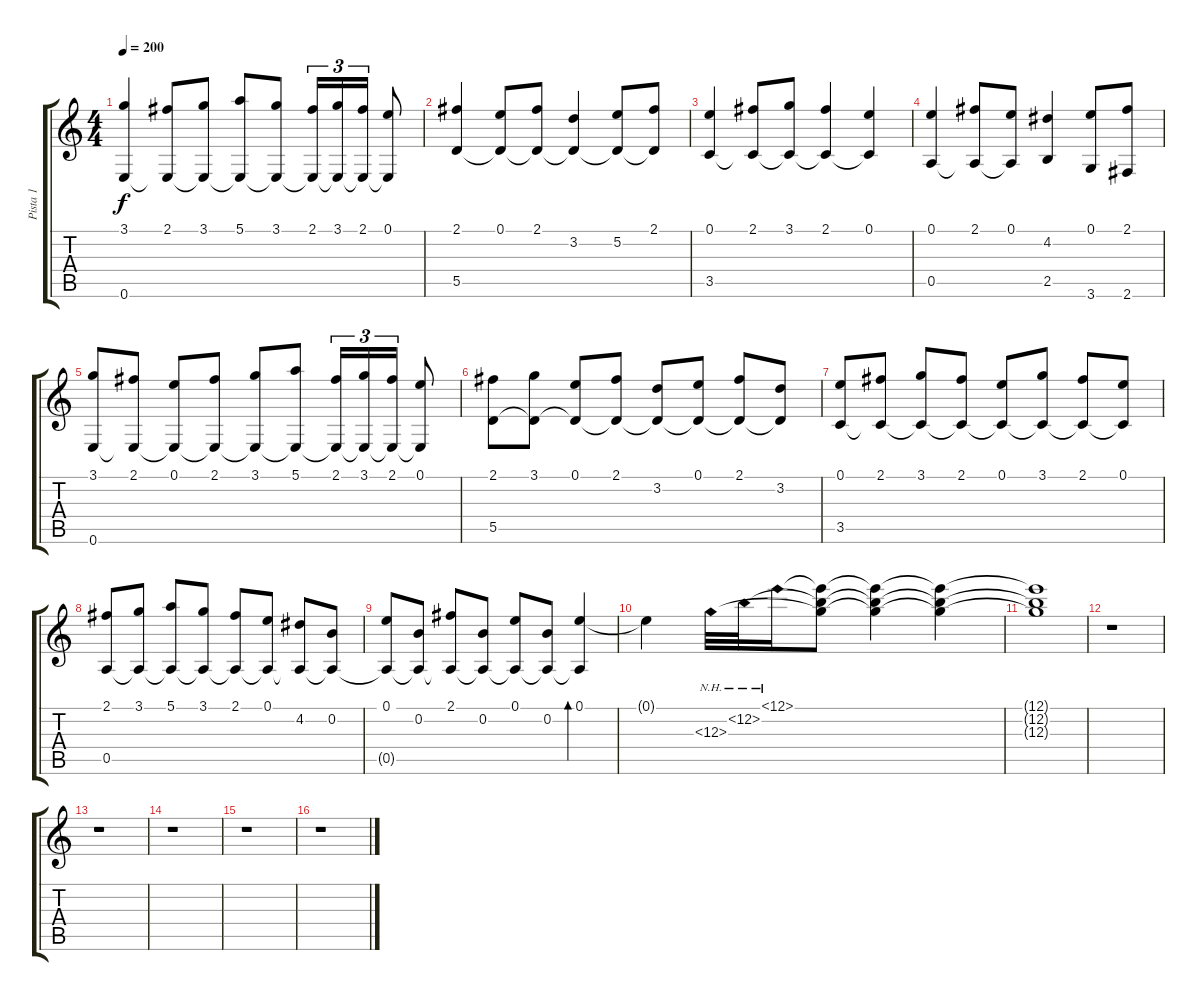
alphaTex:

\track ("Pista 1" "Pista 1") {instrument acousticguitarnylon}
\staff {score tabs}
\tuning (E4 B3 G3 D3 A2 E2) {hide}
\ts (4 4)
\tempo 200
\tempo 160
\tempo 200
\clef g2
\ks c
(3.1 0.6).4{dy f instrument acousticguitarnylon} (2.1 0.6{t}).8 (3.1 0.6{t}).8 (5.1 0.6{t}).8 (3.1 0.6{t}).8 (2.1 0.6{t}).16{tu (3 2)} (3.1 0.6{t}).16{tu (3 2)} (2.1 0.6{t}).16{tu (3 2)} (0.1 0.6{t}).8 |
(2.1 5.5).4 (0.1 5.5{t}).8 (2.1 5.5{t}).8 (3.2 5.5{t}).4 (5.2 5.5{t}).8 (2.1 5.5{t}).8 |
(0.1 3.5).4 (2.1 3.5{t}).8 (3.1 3.5{t}).8 (2.1 3.5{t}).4 (0.1 3.5{t}).4 |
(0.1 0.5).4 (2.1 0.5{t}).8 (0.1 0.5{t}).8 (4.2 2.5).4 (0.1 3.6).8 (2.1 2.6).8 |
(3.1 0.6).8 (2.1 0.6{t}).8 (0.1 0.6{t}).8 (2.1 0.6{t}).8 (3.1 0.6{t}).8 (5.1 0.6{t}).8 (2.1 0.6{t}).16{tu (3 2)} (3.1 0.6{t}).16{tu (3 2)} (2.1 0.6{t}).16{tu (3 2)} (0.1 0.6{t}).8 |
(2.1 5.5).8 (3.1 5.5{t}).8 (0.1 5.5{t}).8 (2.1 5.5{t}).8 (3.2 5.5{t}).8 (0.1 5.5{t}).8 (2.1 5.5{t}).8 (3.2 5.5{t}).8 |
(0.1 3.5).8 (2.1 3.5{t}).8 (3.1 3.5{t}).8 (2.1 3.5{t}).8 (0.1 3.5{t}).8 (3.1 3.5{t}).8 (2.1 3.5{t}).8 (0.1 3.5{t}).8 |
(2.1 0.5).8 (3.1 0.5{t}).8 (5.1 0.5{t}).8 (3.1 0.5{t}).8 (2.1 0.5{t}).8 (0.1 0.5{t}).8 (4.2 0.5{t}).8 (0.2 0.5{t}).8 |
(0.1 0.5{t}).8 (0.2 0.5{t}).8 (2.1 0.5{t}).8 (0.2 0.5{t}).8 (0.1 0.5{t}).8 (0.2 0.5{t}).8 (0.1 0.5{t}).4{bd 480} |
0.1{t}.4 12.3{nh}.32 12.2{nh}.32 12.1{nh}.16 (12.1{t} 12.2{t} 12.3{t}).8 (12.1{t} 12.2{t} 12.3{t}).4 (12.1{t} 12.2{t} 12.3{t}).4 |
(12.1{t} 12.2{t} 12.3{t}).1 |
r.1 |
r.1 |
r.1 |
r.1 |
r.1
